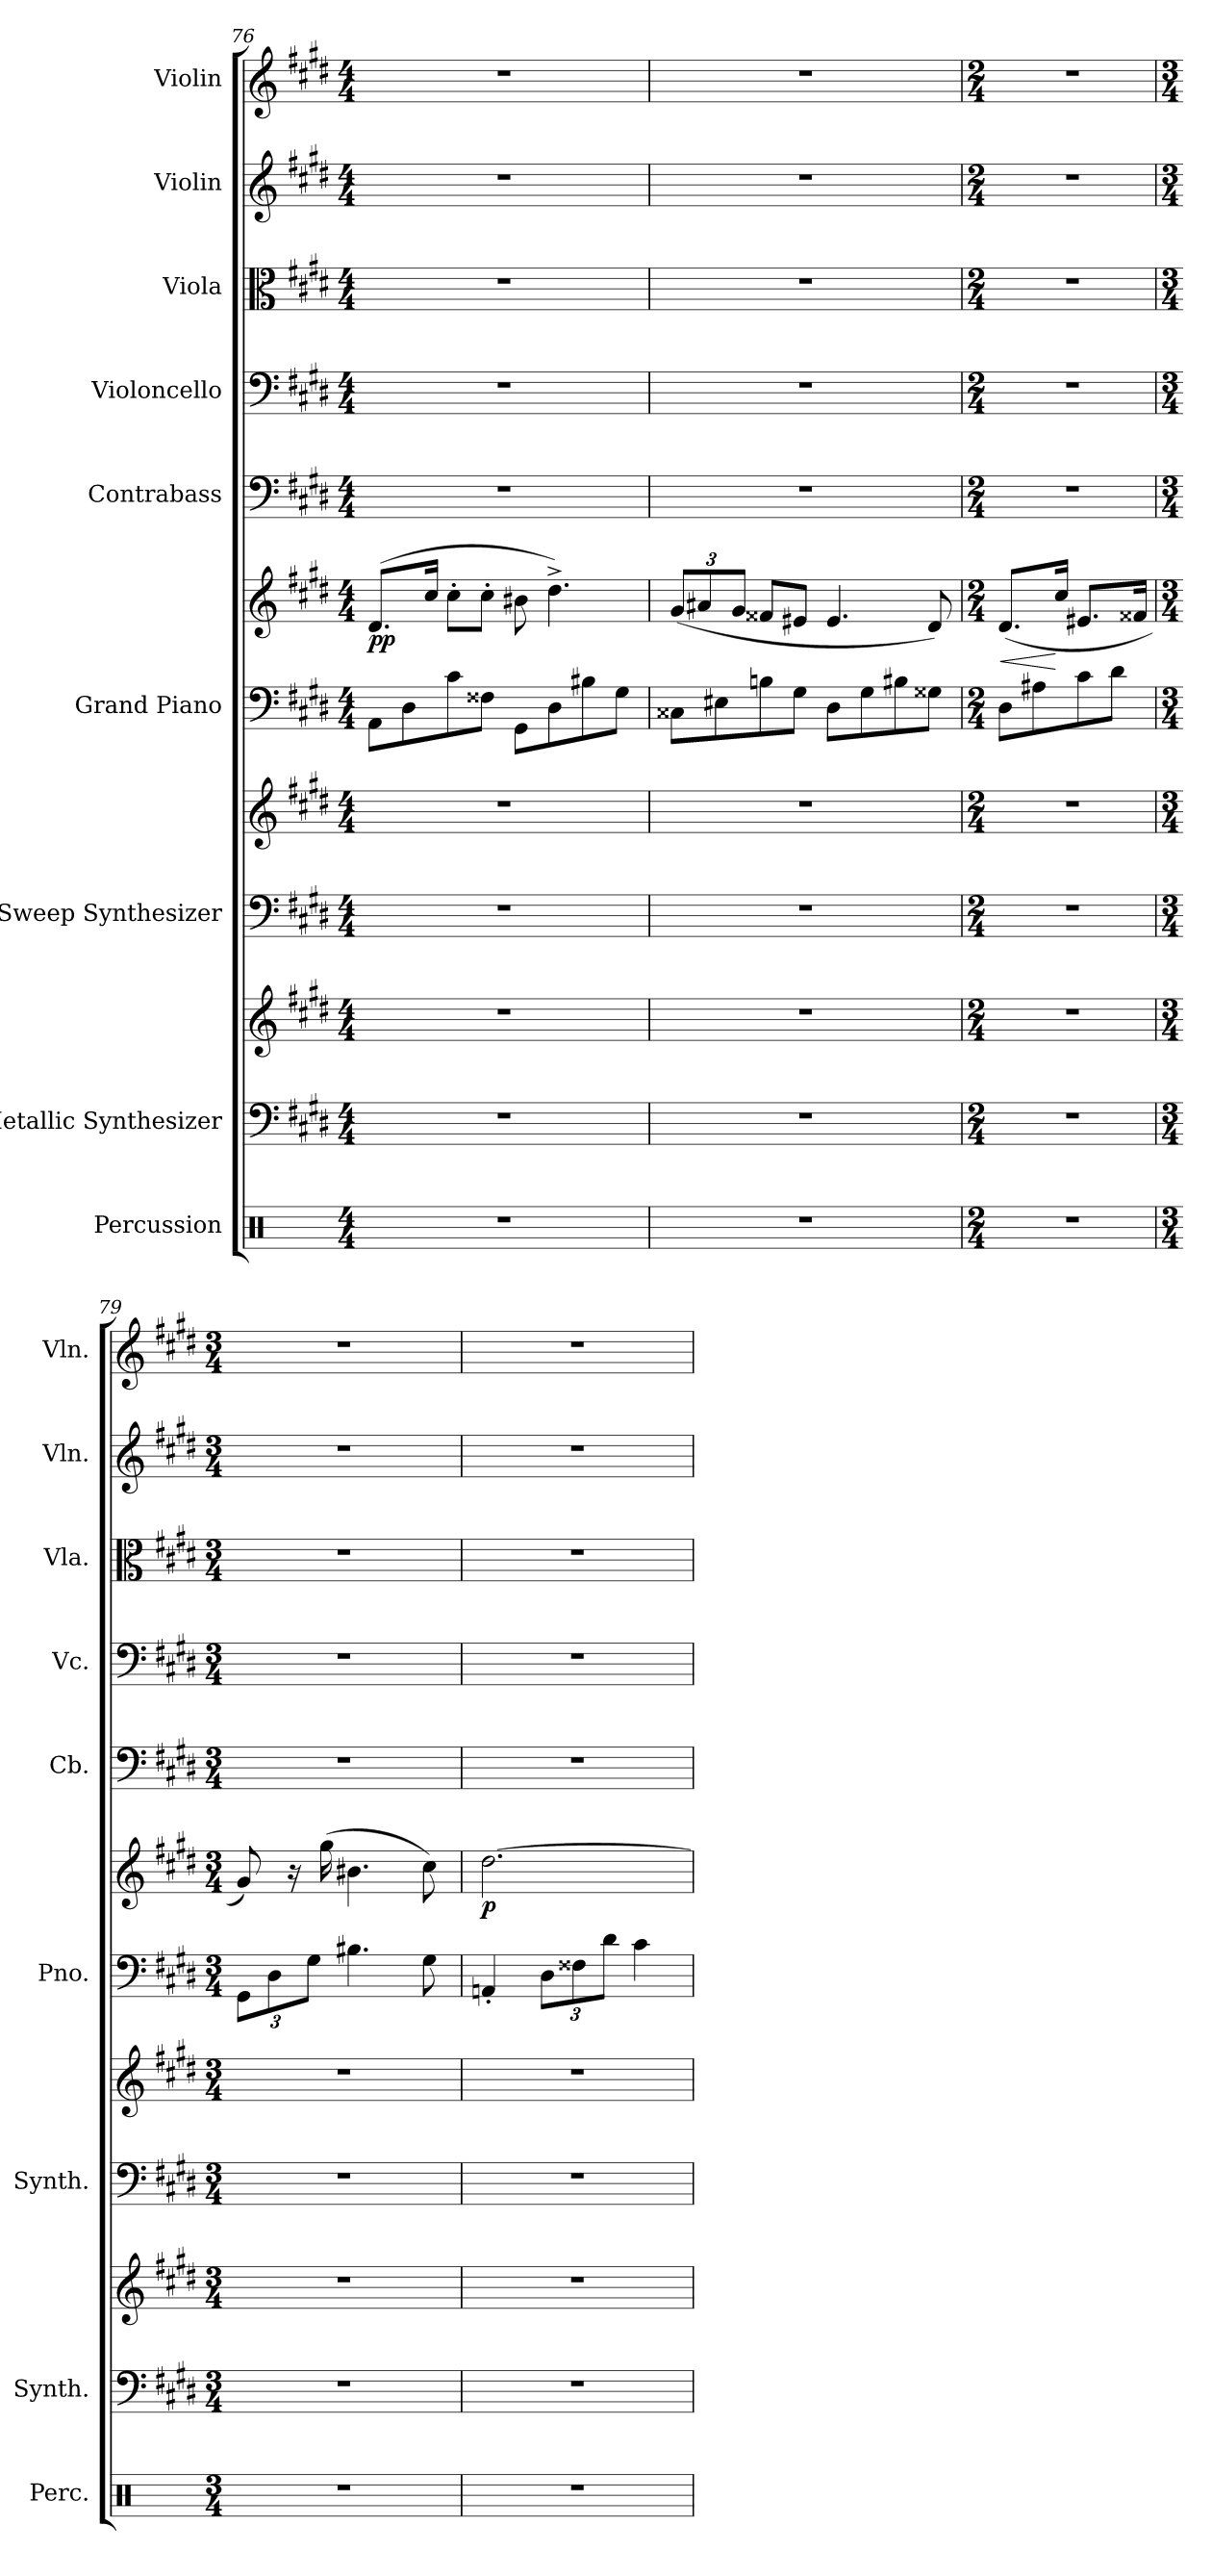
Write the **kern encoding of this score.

**kern	**kern	**kern	**kern	**kern	**kern	**kern	**dynam	**kern	**kern	**kern	**kern	**kern
*part9	*part8	*part8	*part7	*part7	*part6	*part6	*part6	*part5	*part4	*part3	*part2	*part1
*staff12	*staff11	*staff10	*staff9	*staff8	*staff7	*staff6	*staff6/7	*staff5	*staff4	*staff3	*staff2	*staff1
*I"Percussion	*I"Metallic Synthesizer	*	*I"Sweep Synthesizer	*	*I"Grand Piano	*	*	*I"Contrabass	*I"Violoncello	*I"Viola	*I"Violin	*I"Violin
*I'Perc.	*I'Synth.	*	*I'Synth.	*	*I'Pno.	*	*	*I'Cb.	*I'Vc.	*I'Vla.	*I'Vln.	*I'Vln.
*clefX	*clefF4	*clefG2	*clefF4	*clefG2	*clefF4	*clefG2	*	*clefF4	*clefF4	*clefC3	*clefG2	*clefG2
*	*	*	*	*	*	*	*	*ITrd7c12	*	*	*	*
*k[]	*k[f#c#g#d#]	*k[f#c#g#d#]	*k[f#c#g#d#]	*k[f#c#g#d#]	*k[f#c#g#d#]	*k[f#c#g#d#]	*	*k[f#c#g#d#]	*k[f#c#g#d#]	*k[f#c#g#d#]	*k[f#c#g#d#]	*k[f#c#g#d#]
*M4/4	*M4/4	*M4/4	*M4/4	*M4/4	*M4/4	*M4/4	*	*M4/4	*M4/4	*M4/4	*M4/4	*M4/4
=76	=76	=76	=76	=76	=76	=76	=76	=76	=76	=76	=76	=76
!	!	!	!	!	!	!	!LO:DY:b	!	!	!	!	!
1r	1r	1r	1r	1r	8AA\L	(>8.d#/L	pp	1r	1r	1r	1r	1r
.	.	.	.	.	8D#\	.	.	.	.	.	.	.
.	.	.	.	.	.	16cc#/Jk	.	.	.	.	.	.
.	.	.	.	.	8c#\	8cc#'\L	.	.	.	.	.	.
.	.	.	.	.	8F##X\J	8cc#'\J	.	.	.	.	.	.
.	.	.	.	.	8GG#\L	8b#X\	.	.	.	.	.	.
.	.	.	.	.	8D#\	4.dd#^\)	.	.	.	.	.	.
.	.	.	.	.	8B#X\	.	.	.	.	.	.	.
.	.	.	.	.	8G#\J	.	.	.	.	.	.	.
!!LO:LB:g=z
=77	=77	=77	=77	=77	=77	=77	=77	=77	=77	=77	=77	=77
*	*	*	*	*	*	*Xbrackettup	*	*	*	*	*	*
1r	1r	1r	1r	1r	8C##X\L	(<12g#/L	.	1r	1r	1r	1r	1r
.	.	.	.	.	.	12a#X/	.	.	.	.	.	.
.	.	.	.	.	8E#X\	.	.	.	.	.	.	.
.	.	.	.	.	.	12g#/J	.	.	.	.	.	.
.	.	.	.	.	8Bn\	8f##X/L	.	.	.	.	.	.
.	.	.	.	.	8G#\J	8e#X/J	.	.	.	.	.	.
.	.	.	.	.	8D#\L	4.e#/	.	.	.	.	.	.
.	.	.	.	.	8G#\	.	.	.	.	.	.	.
.	.	.	.	.	8B#X\	.	.	.	.	.	.	.
.	.	.	.	.	8G##X\J	8d#/)	.	.	.	.	.	.
=78	=78	=78	=78	=78	=78	=78	=78	=78	=78	=78	=78	=78
*M2/4	*M2/4	*M2/4	*M2/4	*M2/4	*M2/4	*M2/4	*	*M2/4	*M2/4	*M2/4	*M2/4	*M2/4
!	!	!	!	!	!	!	!LO:HP:b	!	!	!	!	!
2r	2r	2r	2r	2r	8D#\L	(<8.d#/L	<	2r	2r	2r	2r	2r
.	.	.	.	.	8A#X\	.	.	.	.	.	.	.
.	.	.	.	.	.	16cc#/Jk	[	.	.	.	.	.
.	.	.	.	.	8c#\	8.e#X/L	.	.	.	.	.	.
.	.	.	.	.	8d#\J	.	.	.	.	.	.	.
.	.	.	.	.	.	16f##X/Jk	.	.	.	.	.	.
=79	=79	=79	=79	=79	=79	=79	=79	=79	=79	=79	=79	=79
*M3/4	*M3/4	*M3/4	*M3/4	*M3/4	*M3/4	*M3/4	*	*M3/4	*M3/4	*M3/4	*M3/4	*M3/4
!	!	!	!	!	!	!	!LO:DY:b	!	!	!	!	!
2.r	2.r	2.r	2.r	2.r	12GG#\L	8g#/)	other-dynamics	2.r	2.r	2.r	2.r	2.r
.	.	.	.	.	12D#\	.	.	.	.	.	.	.
.	.	.	.	.	.	16r	.	.	.	.	.	.
.	.	.	.	.	12G#\J	.	.	.	.	.	.	.
.	.	.	.	.	.	(>16gg#\	.	.	.	.	.	.
.	.	.	.	.	4.B#X\	4.b#X\	.	.	.	.	.	.
.	.	.	.	.	8G#\	8cc#\)	.	.	.	.	.	.
=80	=80	=80	=80	=80	=80	=80	=80	=80	=80	=80	=80	=80
!	!	!	!	!	!	!	!LO:DY:b	!	!	!	!	!
2.r	2.r	2.r	2.r	2.r	4AAn'/	[2.dd#\	p	2.r	2.r	2.r	2.r	2.r
*	*	*	*	*	*Xbrackettup	*	*	*	*	*	*	*
.	.	.	.	.	12D#\L	.	.	.	.	.	.	.
.	.	.	.	.	12F##X\	.	.	.	.	.	.	.
.	.	.	.	.	12d#\J	.	.	.	.	.	.	.
.	.	.	.	.	4c#\	.	.	.	.	.	.	.
=	=	=	=	=	=	=	=	=	=	=	=	=
*-	*-	*-	*-	*-	*-	*-	*-	*-	*-	*-	*-	*-
